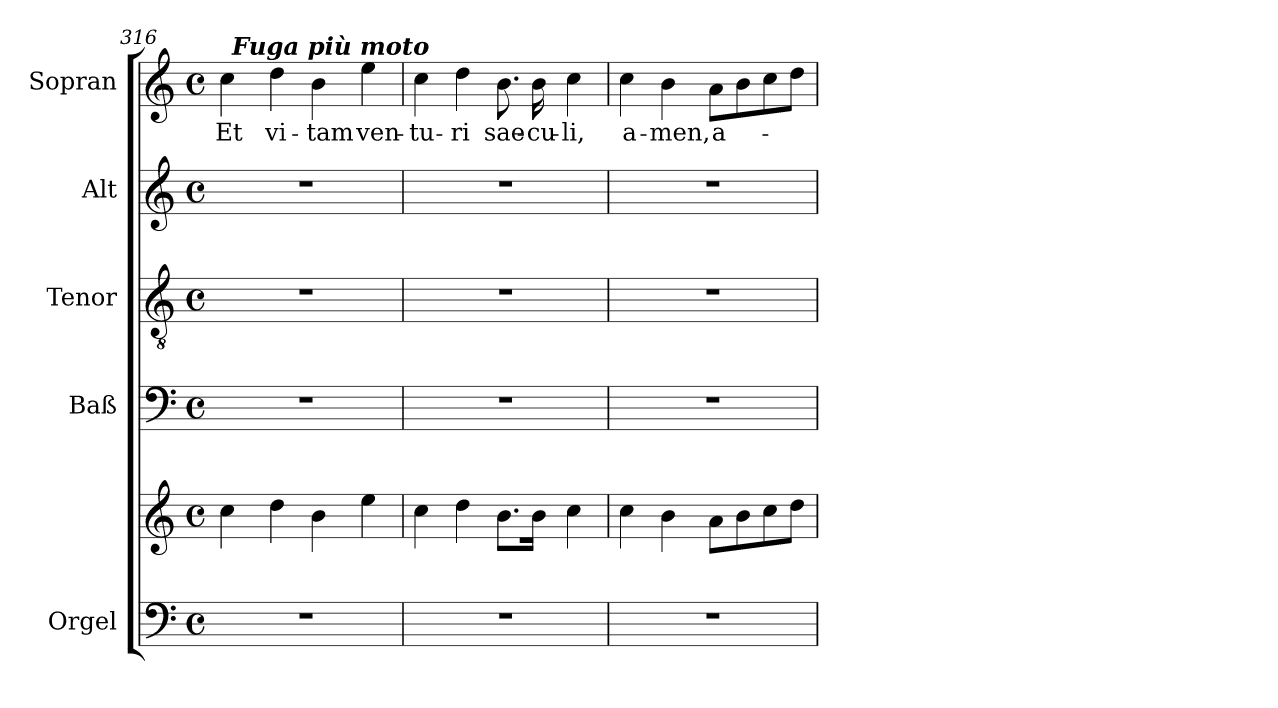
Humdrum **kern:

**kern	**kern	**kern	**kern	**kern	**kern	**text
*part5	*part5	*part4	*part3	*part2	*part1	*part1
*staff6	*staff5	*staff4	*staff3	*staff2	*staff1	*staff1
*I"Orgel	*	*I"Baß	*I"Tenor	*I"Alt	*I"Sopran	*
!!LO:PB:g=z
*clefF4	*clefG2	*clefF4	*clefGv2	*clefG2	*clefG2	*
*k[]	*k[]	*k[]	*k[]	*k[]	*k[]	*
*C:	*C:	*C:	*C:	*C:	*C:	*
*M4/4	*M4/4	*M4/4	*M4/4	*M4/4	*M4/4	*
*met(c)	*met(c)	*met(c)	*met(c)	*met(c)	*met(c)	*
=316	=316	=316	=316	=316	=316	=316
!	!	!	!	!	!	!LO:LY:b
*	*	*	*	*	*^	*
1r	4cc\	1r	1r	1r	4cc\	32ryy	Et
!	!	!	!	!	!	!LO:TX:a:Bi:t=Fuga più moto	!
.	.	.	.	.	.	2ryy	.
!	!	!	!	!	!	!	!LO:LY:b
.	4dd\	.	.	.	4dd\	.	vi-
!	!	!	!	!	!	!	!LO:LY:b
.	4b\	.	.	.	4b\	.	-tam
.	.	.	.	.	.	4...ryy	.
!	!	!	!	!	!	!	!LO:LY:b
.	4ee\	.	.	.	4ee\	.	ven-
=317	=317	=317	=317	=317	=317	=317	=317
!	!	!	!	!	!	!	!LO:LY:b
*	*	*	*	*	*v	*v	*
1r	4cc\	1r	1r	1r	4cc\	-tu-
!	!	!	!	!	!	!LO:LY:b
.	4dd\	.	.	.	4dd\	-ri
!	!	!	!	!	!	!LO:LY:b
.	8.b\L	.	.	.	8.b\	sae-
!	!	!	!	!	!	!LO:LY:b
.	16b\Jk	.	.	.	16b\	-cu-
!	!	!	!	!	!	!LO:LY:b
.	4cc\	.	.	.	4cc\	-li,
=318	=318	=318	=318	=318	=318	=318
!	!	!	!	!	!	!LO:LY:b
1r	4cc\	1r	1r	1r	4cc\	a-
!	!	!	!	!	!	!LO:LY:b
.	4b\	.	.	.	4b\	-men,
!	!	!	!	!	!	!LO:LY:b
.	8a\L	.	.	.	8a\L	a-
.	8b\	.	.	.	8b\	.
.	8cc\	.	.	.	8cc\	.
.	8dd\J	.	.	.	8dd\J	.
=	=	=	=	=	=	=
*-	*-	*-	*-	*-	*-	*-
